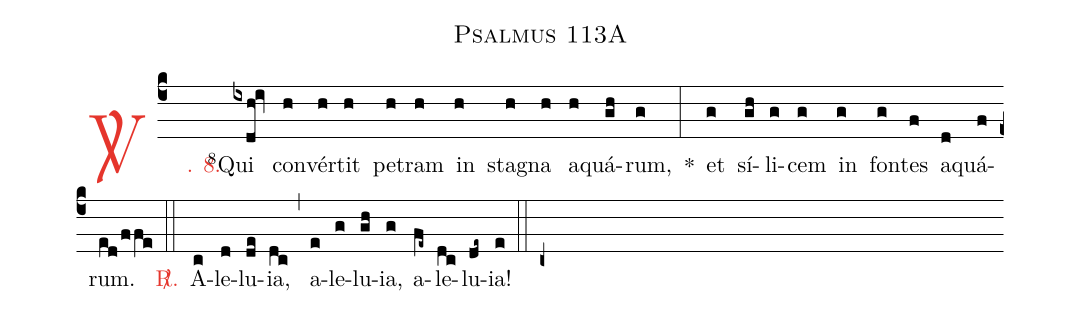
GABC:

name: Psalmus 113A;
%%
(c4)

<c><sp>V/</sp>. 8.</c>() <v>\VSup{8}</v>Qui(ixdh!iv) con(h)vér(h)tit(h) pe(h)tram(h) in(h) sta(h)gna(h) a(h)quá(gh)rum,(g) *(:) et(g) sí(gh)li(g)cem(g) in(g) fon(g)tes(f) a(d)quá(f)rum.(ed/ffe)

(::)

<nlba><c><sp>R/</sp>.</c>() A</nlba>(c)le(d)lu(de)ia,(dc) (,) a(e)le(g)lu(gh)ia,(g) a(fe~)le(dc)lu(de~)ia!(e)

(::)

(c+)
